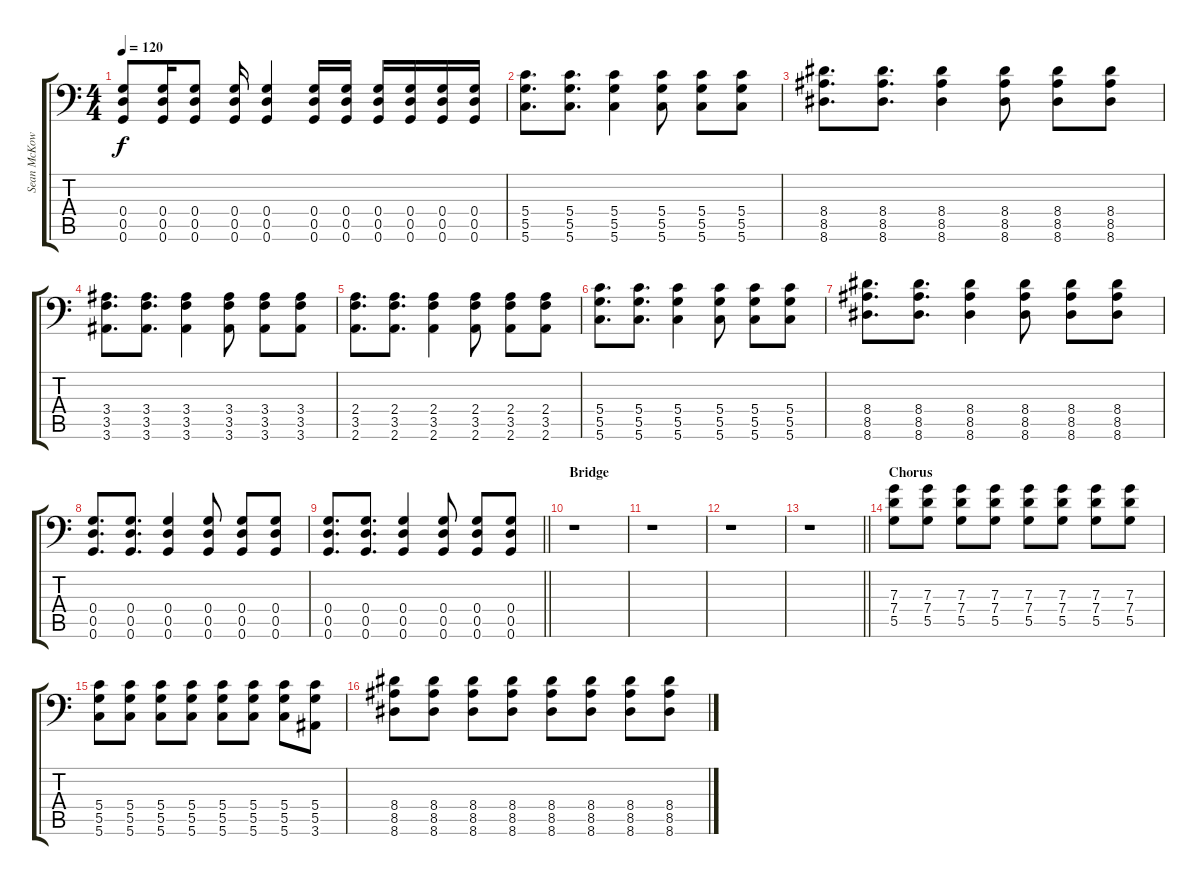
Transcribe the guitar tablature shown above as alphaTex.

\track ("Sean McKowski - Rhythm Guitar" "Sean McKow") {instrument distortionguitar}
\staff {score tabs}
\tuning (A3 E3 C3 G2 D2 G1) {hide}
\ts (4 4)
\tempo 120
\clef f4
\ks c
(0.4 0.5 0.6).8{dy f} (0.4 0.5 0.6).16 (0.4 0.5 0.6).8 (0.4 0.5 0.6).16 (0.4 0.5 0.6).4 (0.4 0.5 0.6).16 (0.4 0.5 0.6).16 (0.4 0.5 0.6).16 (0.4 0.5 0.6).16 (0.4 0.5 0.6).16 (0.4 0.5 0.6).16 |
(5.4 5.5 5.6).8{d} (5.4 5.5 5.6).8{d} (5.4 5.5 5.6).4 (5.4 5.5 5.6).8 (5.4 5.5 5.6).8 (5.4 5.5 5.6).8 |
(8.4 8.5 8.6).8{d} (8.4 8.5 8.6).8{d} (8.4 8.5 8.6).4 (8.4 8.5 8.6).8 (8.4 8.5 8.6).8 (8.4 8.5 8.6).8 |
(3.4 3.5 3.6).8{d} (3.4 3.5 3.6).8{d} (3.4 3.5 3.6).4 (3.4 3.5 3.6).8 (3.4 3.5 3.6).8 (3.4 3.5 3.6).8 |
(2.4 3.5 2.6).8{d} (2.4 3.5 2.6).8{d} (2.4 3.5 2.6).4 (2.4 3.5 2.6).8 (2.4 3.5 2.6).8 (2.4 3.5 2.6).8 |
(5.4 5.5 5.6).8{d} (5.4 5.5 5.6).8{d} (5.4 5.5 5.6).4 (5.4 5.5 5.6).8 (5.4 5.5 5.6).8 (5.4 5.5 5.6).8 |
(8.4 8.5 8.6).8{d} (8.4 8.5 8.6).8{d} (8.4 8.5 8.6).4 (8.4 8.5 8.6).8 (8.4 8.5 8.6).8 (8.4 8.5 8.6).8 |
(0.4 0.5 0.6).8{d} (0.4 0.5 0.6).8{d} (0.4 0.5 0.6).4 (0.4 0.5 0.6).8 (0.4 0.5 0.6).8 (0.4 0.5 0.6).8 |
\barLineRight lightlight
(0.4 0.5 0.6).8{d} (0.4 0.5 0.6).8{d} (0.4 0.5 0.6).4 (0.4 0.5 0.6).8 (0.4 0.5 0.6).8 (0.4 0.5 0.6).8 |
\section ("" "Bridge")
r.1 |
r.1 |
r.1 |
\barLineRight lightlight
r.1 |
\section ("" "Chorus")
(7.3 7.4 5.5).8 (7.3 7.4 5.5).8 (7.3 7.4 5.5).8 (7.3 7.4 5.5).8 (7.3 7.4 5.5).8 (7.3 7.4 5.5).8 (7.3 7.4 5.5).8 (7.3 7.4 5.5).8 |
(5.4 5.5 5.6).8 (5.4 5.5 5.6).8 (5.4 5.5 5.6).8 (5.4 5.5 5.6).8 (5.4 5.5 5.6).8 (5.4 5.5 5.6).8 (5.4 5.5 5.6).8 (5.4 5.5 3.6).8 |
(8.4 8.5 8.6).8 (8.4 8.5 8.6).8 (8.4 8.5 8.6).8 (8.4 8.5 8.6).8 (8.4 8.5 8.6).8 (8.4 8.5 8.6).8 (8.4 8.5 8.6).8 (8.4 8.5 8.6).8
